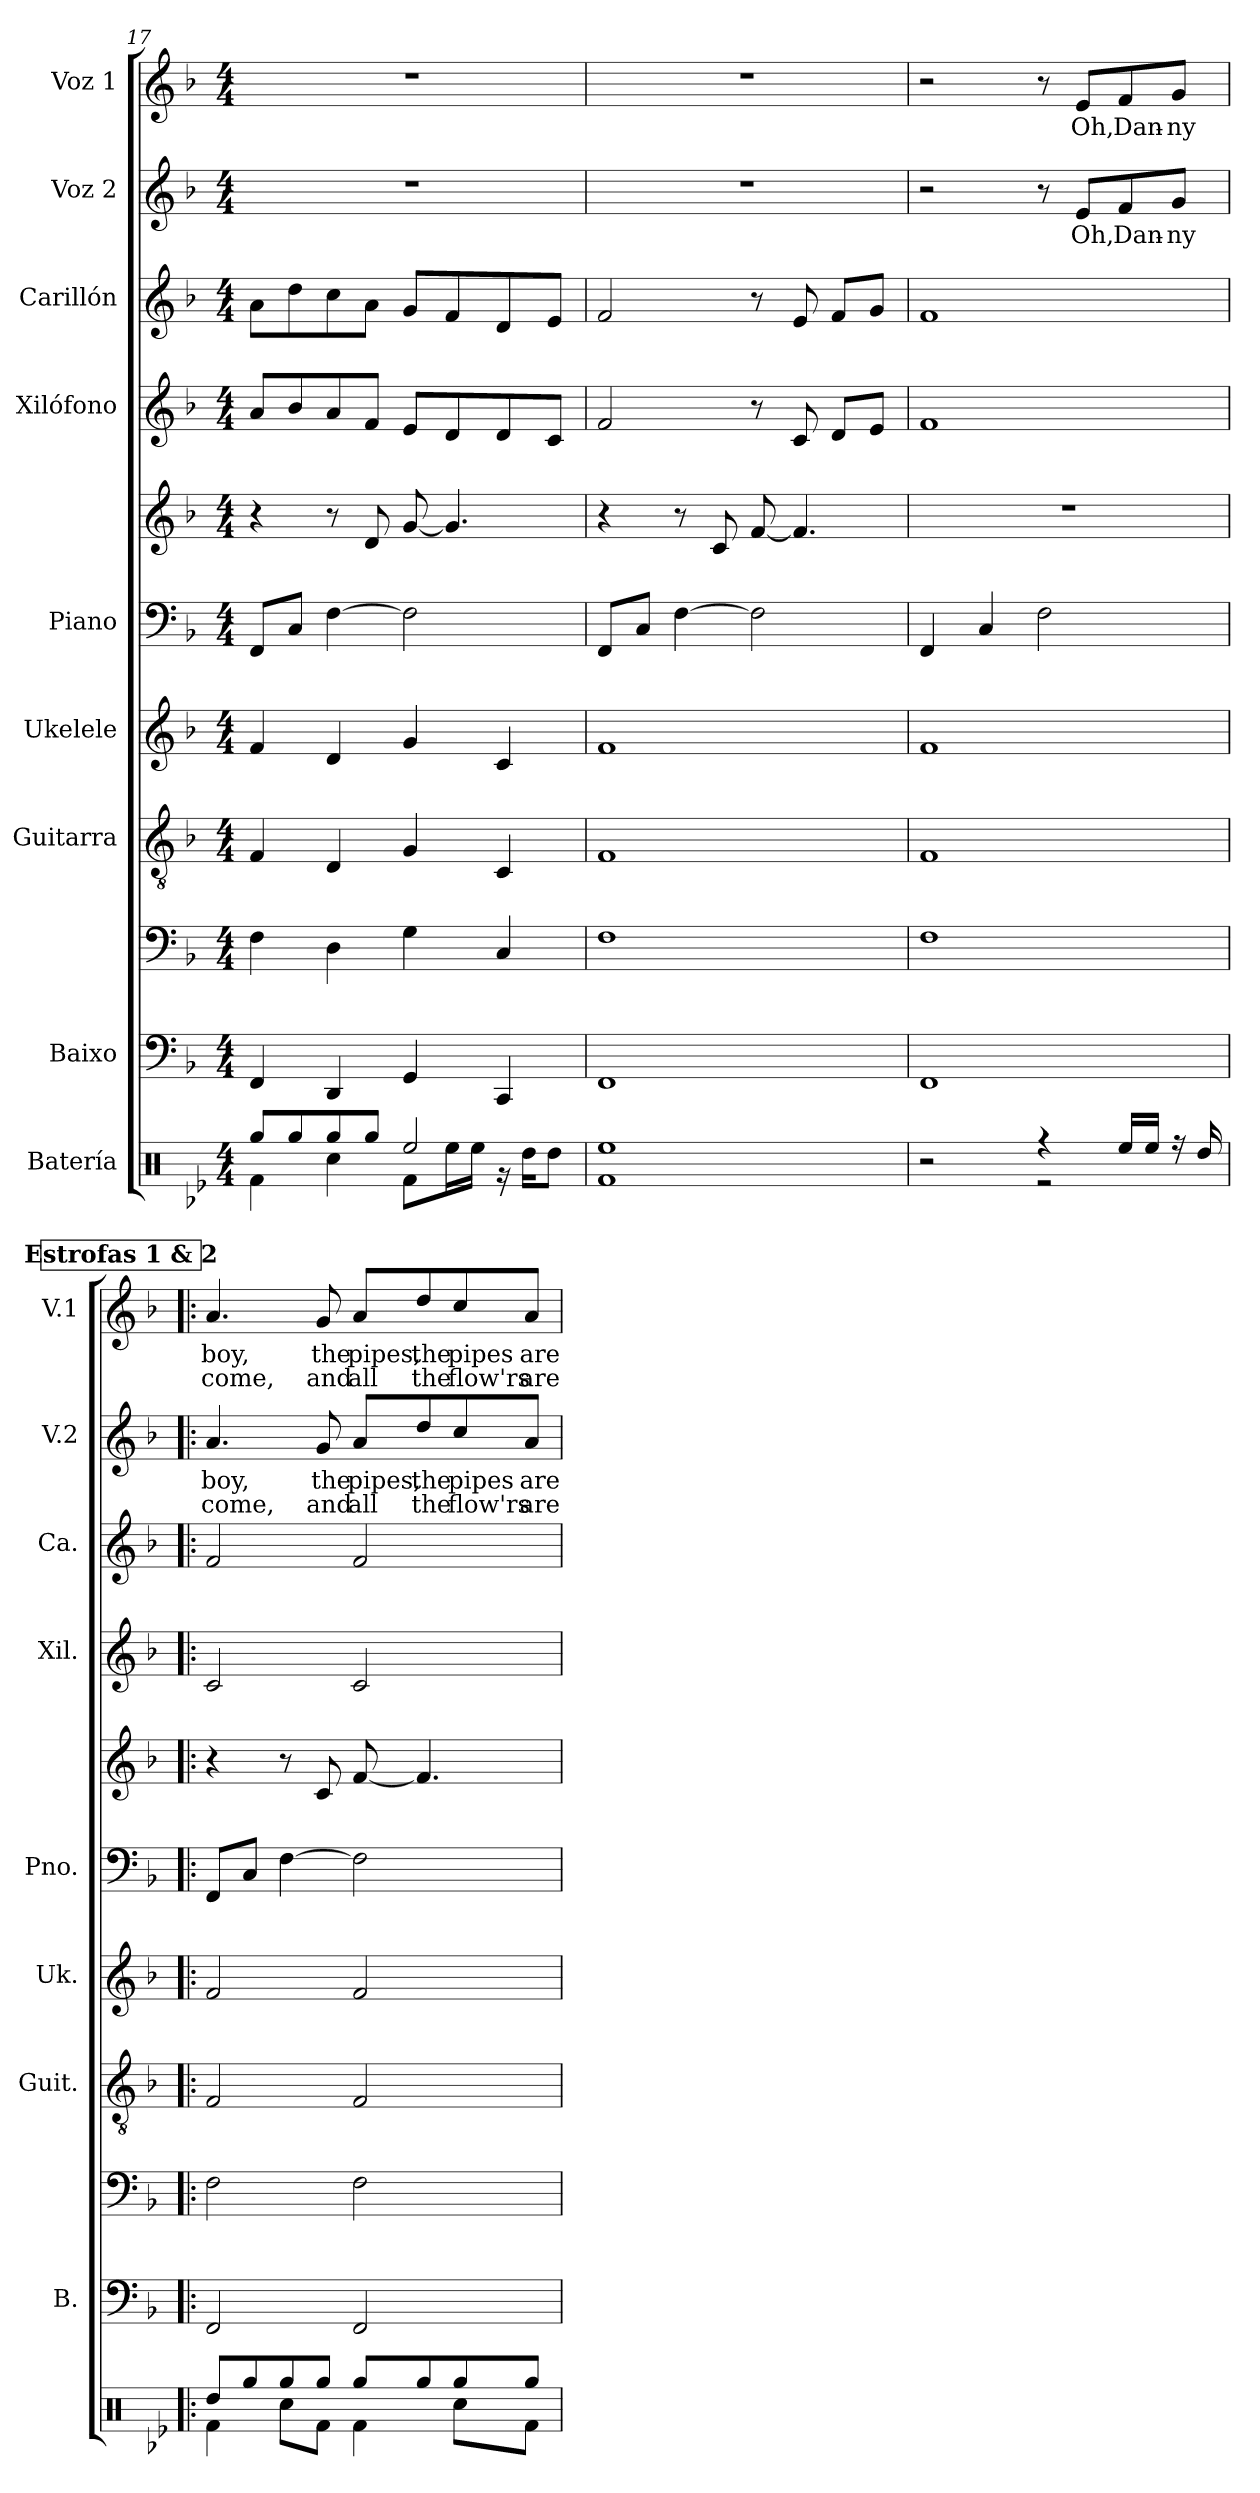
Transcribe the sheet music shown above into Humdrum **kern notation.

**kern	**kern	**kern	**kern	**kern	**kern	**kern	**kern	**kern	**kern	**text	**text	**kern	**text	**text
*part9	*part8	*part8	*part7	*part6	*part5	*part5	*part4	*part3	*part2	*part2	*part2	*part1	*part1	*part1
*staff11	*staff10	*staff9	*staff8	*staff7	*staff6	*staff5	*staff4	*staff3	*staff2	*staff2	*staff2	*staff1	*staff1	*staff1
*I"Batería	*I"Baixo	*	*I"Guitarra	*I"Ukelele	*I"Piano	*	*I"Xilófono	*I"Carillón	*I"Voz 2	*	*	*I"Voz 1	*	*
*	*I'B.	*	*I'Guit.	*I'Uk.	*I'Pno.	*	*I'Xil.	*I'Ca.	*I'V.2	*	*	*I'V.1	*	*
*clefX	*	*clefF4	*clefGv2	*clefG2	*clefF4	*clefG2	*clefG2	*clefG2	*clefG2	*	*	*clefG2	*	*
*	*ITrd7c12	*ITrd7c12	*	*	*	*	*ITrd-7c-12	*ITrd-14c-24	*	*	*	*	*	*
*k[b-e-]	*k[b-]	*k[b-]	*k[b-]	*k[b-]	*k[b-]	*k[b-]	*k[b-]	*k[b-]	*k[b-]	*	*	*k[b-]	*	*
*M4/4	*M4/4	*M4/4	*M4/4	*M4/4	*M4/4	*M4/4	*M4/4	*M4/4	*M4/4	*	*	*M4/4	*	*
=17	=17	=17	=17	=17	=17	=17	=17	=17	=17	=17	=17	=17	=17	=17
*^	*	*	*	*	*	*	*	*	*	*	*	*	*	*
8Rgg/L	4Rf\	4FFF	4FF\	4F/	4f/	8FF/L	4r	8aa/L	8aaa\L	1r	.	.	1r	.	.
8Rgg/	.	.	.	.	.	8C/J	.	8bb-/	8dddd\	.	.	.	.	.	.
8Rgg/	4Rcc\	4DDD	4DD\	4D/	4d/	[4F\	8r	8aa/	8cccc\	.	.	.	.	.	.
8Rgg/J	.	.	.	.	.	.	8d/	8ff/J	8aaa\J	.	.	.	.	.	.
2Ree/	8Rf\L	4GGG	4GG\	4G/	4g/	2F\]	[8g/	8ee/L	8ggg/L	.	.	.	.	.	.
.	16Ree\L	.	.	.	.	.	4.g/]	8dd/	8fff/	.	.	.	.	.	.
.	16Ree\JJ	.	.	.	.	.	.	.	.	.	.	.	.	.	.
.	16r	4CCC	4CC/	4C/	4c/	.	.	8dd/	8ddd/	.	.	.	.	.	.
.	16Rdd\KL	.	.	.	.	.	.	.	.	.	.	.	.	.	.
.	8Rdd\J	.	.	.	.	.	.	8cc/J	8eee/J	.	.	.	.	.	.
=18	=18	=18	=18	=18	=18	=18	=18	=18	=18	=18	=18	=18	=18	=18	=18
1Ree	1Rf	1FFF	1FF	1F	1f	8FF/L	4r	2ff/	2fff/	1r	.	.	1r	.	.
.	.	.	.	.	.	8C/J	.	.	.	.	.	.	.	.	.
.	.	.	.	.	.	[4F\	8r	.	.	.	.	.	.	.	.
.	.	.	.	.	.	.	8c/	.	.	.	.	.	.	.	.
.	.	.	.	.	.	2F\]	[8f/	8r	8r	.	.	.	.	.	.
.	.	.	.	.	.	.	4.f/]	8cc/	8eee/	.	.	.	.	.	.
.	.	.	.	.	.	.	.	8dd/L	8fff/L	.	.	.	.	.	.
.	.	.	.	.	.	.	.	8ee/J	8ggg/J	.	.	.	.	.	.
=19	=19	=19	=19	=19	=19	=19	=19	=19	=19	=19	=19	=19	=19	=19	=19
2r	2ryy	1FFF	1FF	1F	1f	4FF/	1r	1ff	1fff	2r	.	.	2r	.	.
.	.	.	.	.	.	4C/	.	.	.	.	.	.	.	.	.
4r	2r	.	.	.	.	2F\	.	.	.	8r	.	.	8r	.	.
!	!	!	!	!	!	!	!	!	!	!	!LO:LY:b	!	!	!LO:LY:b	!
.	.	.	.	.	.	.	.	.	.	8e/L	Oh,	.	8e/L	Oh,	.
!	!	!	!	!	!	!	!	!	!	!	!LO:LY:b	!	!	!LO:LY:b	!
16Ree/LL	.	.	.	.	.	.	.	.	.	8f/	Dan-	.	8f/	Dan-	.
16Ree/JJ	.	.	.	.	.	.	.	.	.	.	.	.	.	.	.
!	!	!	!	!	!	!	!	!	!	!	!LO:LY:b	!	!	!LO:LY:b	!
16r	.	.	.	.	.	.	.	.	.	8g/J	-ny	.	8g/J	-ny	.
16Rdd/	.	.	.	.	.	.	.	.	.	.	.	.	.	.	.
!!LO:PB:g=z
!!LO:REH:place=s1:a:B:fs=14:t=Estrofas 1 & 2
=20!|:	=20!|:	=20!|:	=20!|:	=20!|:	=20!|:	=20!|:	=20!|:	=20!|:	=20!|:	=20!|:	=20!|:	=20!|:	=20!|:	=20!|:	=20!|:
!	!	!	!	!	!	!	!	!	!	!	!LO:LY:b	!LO:LY:b	!	!LO:LY:b	!LO:LY:b
8Rdd/L	4Rf\	2FFF	2FF\	2F/	2f/	8FF/L	4r	2cc/	2fff/	4.a/	boy,	come,	4.a/	boy,	come,
8Rgg/	.	.	.	.	.	8C/J	.	.	.	.	.	.	.	.	.
8Rgg/	8Rcc\L	.	.	.	.	[4F\	8r	.	.	.	.	.	.	.	.
!	!	!	!	!	!	!	!	!	!	!	!LO:LY:b	!LO:LY:b	!	!LO:LY:b	!LO:LY:b
8Rgg/J	8Rf\J	.	.	.	.	.	8c/	.	.	8g/	the	and	8g/	the	and
!	!	!	!	!	!	!	!	!	!	!	!LO:LY:b	!LO:LY:b	!	!LO:LY:b	!LO:LY:b
8Rgg/L	4Rf\	2FFF	2FF\	2F/	2f/	2F\]	[8f/	2cc/	2fff/	8a/L	pipes,	all	8a/L	pipes,	all
!	!	!	!	!	!	!	!	!	!	!	!LO:LY:b	!LO:LY:b	!	!LO:LY:b	!LO:LY:b
8Rgg/	.	.	.	.	.	.	4.f/]	.	.	8dd/	the	the	8dd/	the	the
!	!	!	!	!	!	!	!	!	!	!	!LO:LY:b	!LO:LY:b	!	!LO:LY:b	!LO:LY:b
8Rgg/	8Rcc\L	.	.	.	.	.	.	.	.	8cc/	pipes	flow'rs	8cc/	pipes	flow'rs
!	!	!	!	!	!	!	!	!	!	!	!LO:LY:b	!LO:LY:b	!	!LO:LY:b	!LO:LY:b
8Rgg/J	8Rf\J	.	.	.	.	.	.	.	.	8a/J	are	are	8a/J	are	are
*v	*v	*	*	*	*	*	*	*	*	*	*	*	*	*	*
=	=	=	=	=	=	=	=	=	=	=	=	=	=	=
*-	*-	*-	*-	*-	*-	*-	*-	*-	*-	*-	*-	*-	*-	*-
